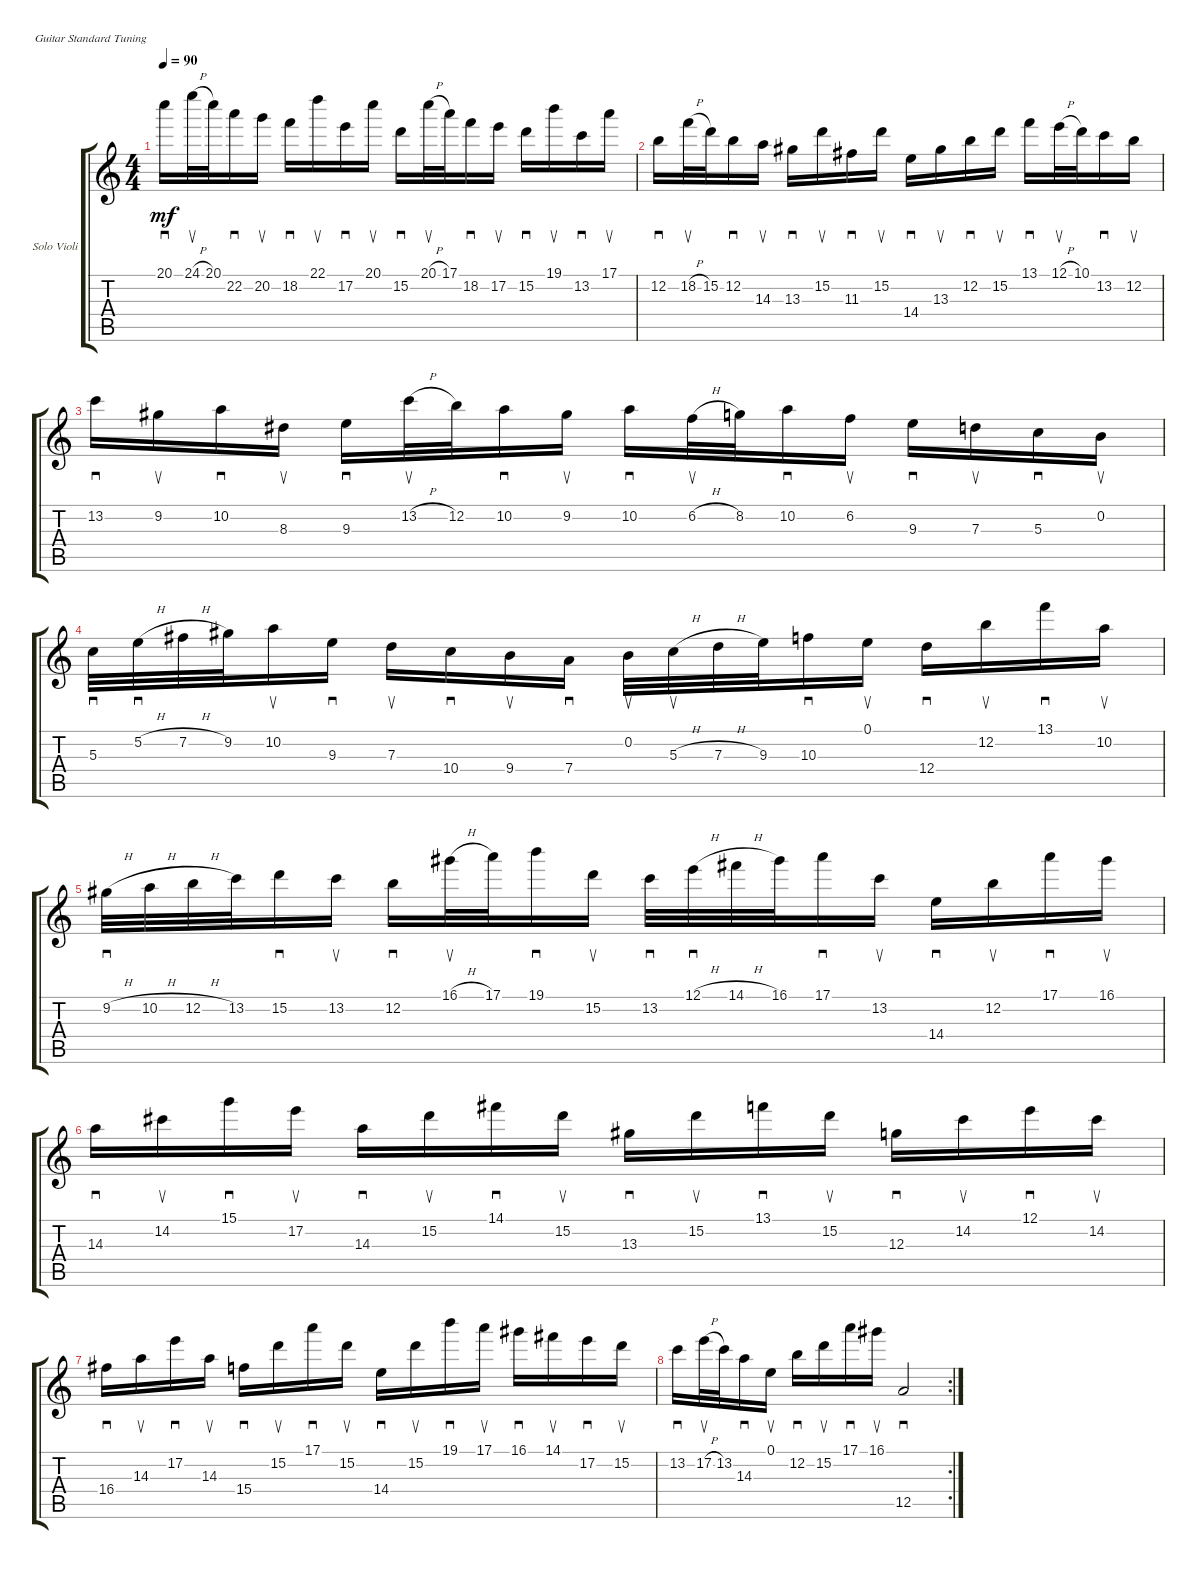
\bracketExtendMode groupsimilarinstruments
\firstSystemTrackNameOrientation horizontal
\otherSystemsTrackNameOrientation horizontal
\track ("Solo Violin" "Solo Violi") {instrument overdrivenguitar}
\staff {score tabs}
\tuning (E4 B3 G3 D3 A2 E2)
\ts (4 4)
\tempo 90
\clef g2
\ks c
20.1.16{sd dy mf} 24.1{h}.32{su} 20.1.32 22.2.16{sd} 20.2.16{su} 18.2.16{sd} 22.1.16{su} 17.2.16{sd} 20.1.16{su} 15.2.16{sd} 20.1{h}.32{su} 17.1.32 18.2.16{sd} 17.2.16{su} 15.2.16{sd} 19.1.16{su} 13.2.16{sd} 17.1.16{su} |
12.2.16{sd} 18.2{h}.32{su} 15.2.32 12.2.16{sd} 14.3.16{su} 13.3.16{sd} 15.2.16{su} 11.3.16{sd} 15.2.16{su} 14.4.16{sd} 13.3.16{su} 12.2.16{sd} 15.2.16{su} 13.1.16{sd} 12.1{h}.32{su} 10.1.32 13.2.16{sd} 12.2.16{su} |
13.2.16{sd} 9.2.16{su} 10.2.16{sd} 8.3.16{su} 9.3.16{sd} 13.2{h}.32{su} 12.2.32 10.2.16{sd} 9.2.16{su} 10.2.16{sd} 6.2{h}.32{su} 8.2.32 10.2.16{sd} 6.2.16{su} 9.3.16{sd} 7.3.16{su} 5.3.16{sd} 0.2.16{su} |
5.3.32{sd} 5.2{h}.32{sd} 7.2{h}.32 9.2.32 10.2.16{su} 9.3.16{sd} 7.3.16{su} 10.4.16{sd} 9.4.16{su} 7.4.16{sd} 0.2.32{su} 5.3{h}.32{su} 7.3{h}.32 9.3.32 10.3.16{sd} 0.1.16{su} 12.4.16{sd} 12.2.16{su} 13.1.16{sd} 10.2.16{su} |
9.2{h}.32{sd} 10.2{h}.32 12.2{h}.32 13.2.32 15.2.16{sd} 13.2.16{su} 12.2.16{sd} 16.1{h}.32{su} 17.1.32 19.1.16{sd} 15.2.16{su} 13.2.32{sd} 12.1{h}.32{sd} 14.1{h}.32 16.1.32 17.1.16{sd} 13.2.16{su} 14.4.16{sd} 12.2.16{su} 17.1.16{sd} 16.1.16{su} |
14.3.16{sd} 14.2.16{su} 15.1.16{sd} 17.2.16{su} 14.3.16{sd} 15.2.16{su} 14.1.16{sd} 15.2.16{su} 13.3.16{sd} 15.2.16{su} 13.1.16{sd} 15.2.16{su} 12.3.16{sd} 14.2.16{su} 12.1.16{sd} 14.2.16{su} |
16.4.16{sd} 14.3.16{su} 17.2.16{sd} 14.3.16{su} 15.4.16{sd} 15.2.16{su} 17.1.16{sd} 15.2.16{su} 14.4.16{sd} 15.2.16{su} 19.1.16{sd} 17.1.16{su} 16.1.16{sd} 14.1.16{su} 17.2.16{sd} 15.2.16{su} |
\rc 2
13.2.16{sd} 17.2{h}.32{su} 13.2.32 14.3.16{sd} 0.1.16{su} 12.2.16{sd} 15.2.16{su} 17.1.16{sd} 16.1.16{su} 12.5.2{sd}
